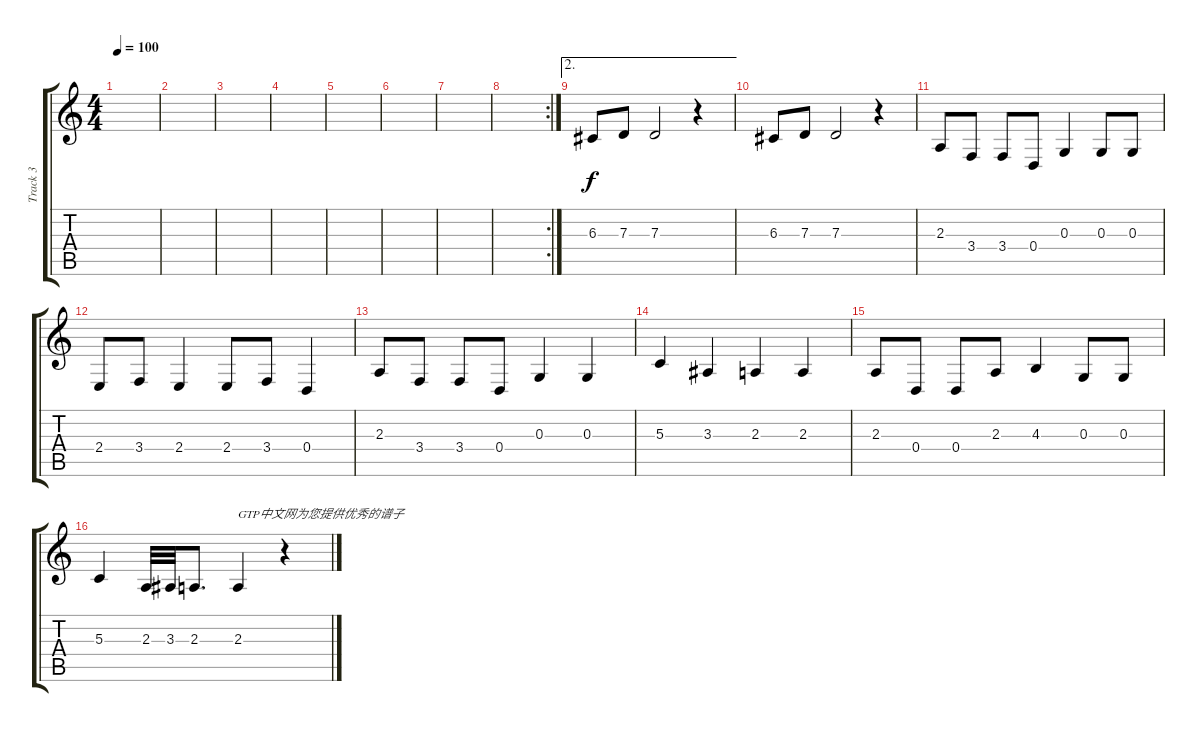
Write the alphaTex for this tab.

\track ("Track 3" "Track 3") {instrument brightacousticpiano}
\staff {score tabs}
\tuning (E4 B3 G3 D3 A2 E2) {hide}
\ts (4 4)
\tempo 100
\clef g2
\ks c
|
|
|
|
|
|
|
\rc 2
|
\ae 2
6.3.8 7.3.8 7.3.2 r.4 |
6.3.8 7.3.8 7.3.2 r.4 |
2.3.8 3.4.8 3.4.8 0.4.8 0.3.4 0.3.8 0.3.8 |
2.4.8 3.4.8 2.4.4 2.4.8 3.4.8 0.4.4 |
2.3.8 3.4.8 3.4.8 0.4.8 0.3.4 0.3.4 |
5.3.4 3.3.4 2.3.4 2.3.4 |
2.3.8 0.4.8 0.4.8 2.3.8 4.3.4 0.3.8 0.3.8 |
5.3.4 2.3.32 3.3.32 2.3.8{d} 2.3.4{txt "GTP中文网为您提供优秀的谱子"} r.4
